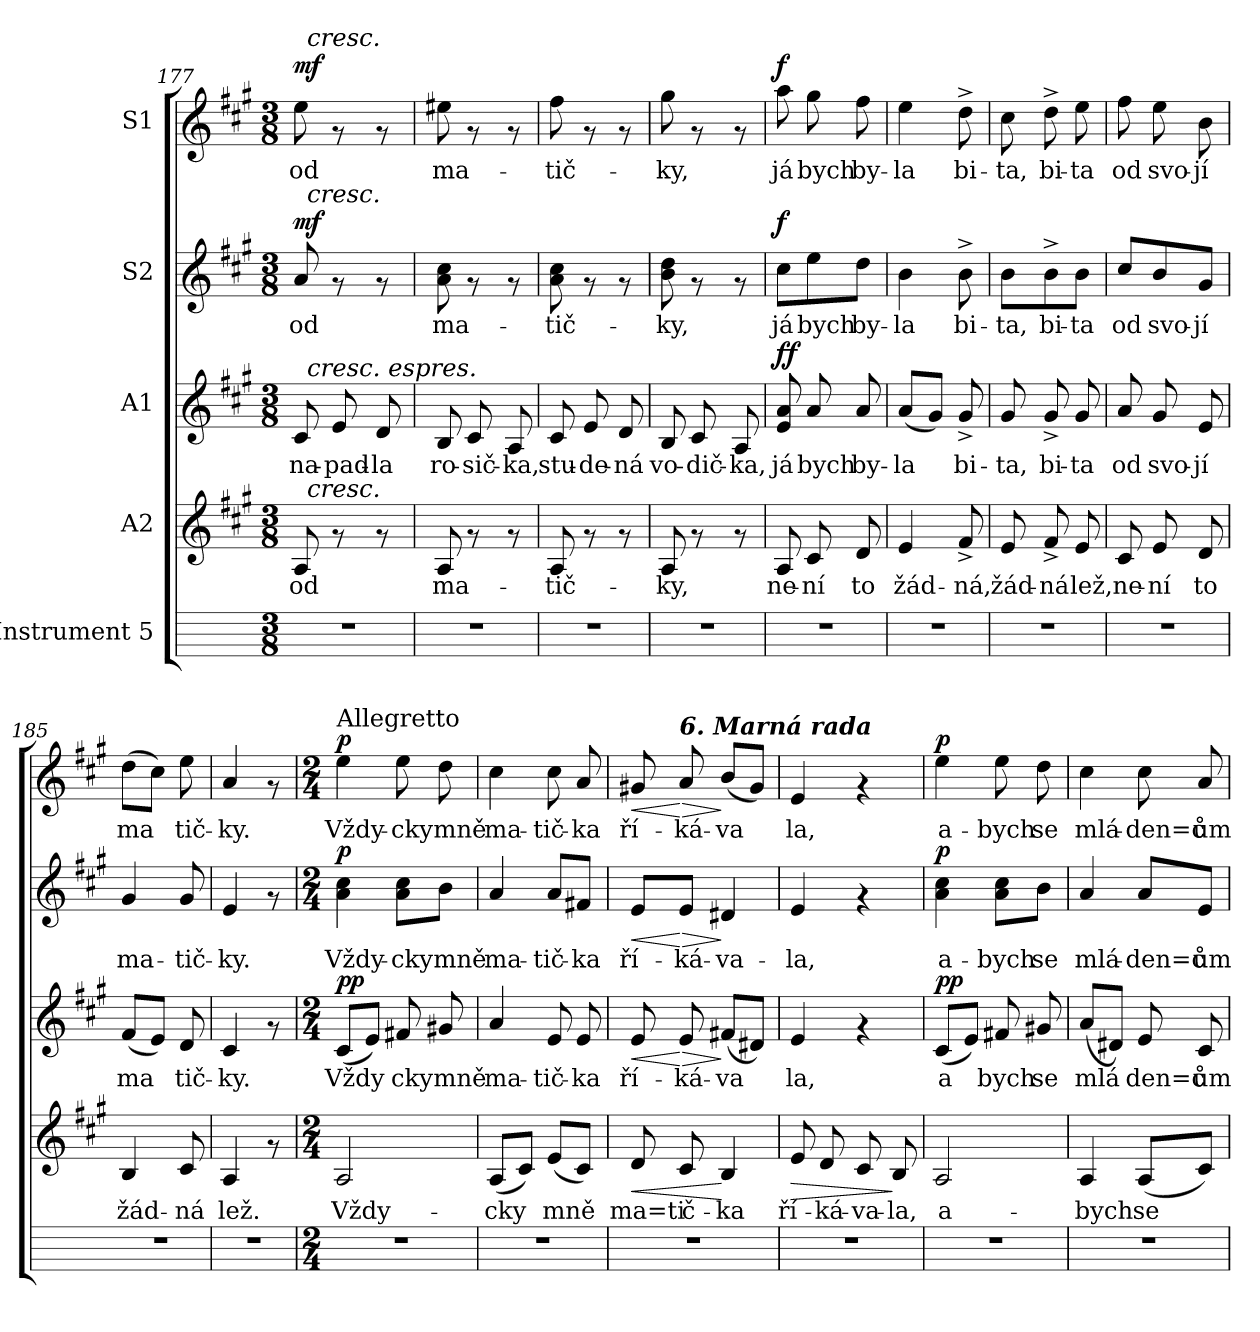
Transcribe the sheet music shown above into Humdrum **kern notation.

**kern	**kern	**text	**dynam	**kern	**text	**dynam	**kern	**text	**dynam	**kern	**text	**dynam
*part5	*part4	*part4	*part4	*part3	*part3	*part3	*part2	*part2	*part2	*part1	*part1	*part1
*staff5	*staff4	*staff4	*staff4	*staff3	*staff3	*staff3	*staff2	*staff2	*staff2	*staff1	*staff1	*staff1
*I"Instrument 5	*I"A2	*	*	*I"A1	*	*	*I"S2	*	*	*I"S1	*	*
*	*clefG2	*	*	*clefG2	*	*	*clefG2	*	*	*clefG2	*	*
*k[]	*k[f#c#g#]	*	*	*k[f#c#g#]	*	*	*k[f#c#g#]	*	*	*k[f#c#g#]	*	*
*C:	*A:	*	*	*A:	*	*	*A:	*	*	*A:	*	*
*M3/8	*M3/8	*	*	*M3/8	*	*	*M3/8	*	*	*M3/8	*	*
=177	=177	=177	=177	=177	=177	=177	=177	=177	=177	=177	=177	=177
!	!	!LO:LY:b:cj	!	!	!LO:LY:b:cj	!LO:DY:a	!	!LO:LY:b:cj	!	!	!LO:LY:b:cj	!
!	!	!	!	!	!	!LO:DY:n=1:b	!	!	!LO:DY:a	!	!	!LO:DY:a
*	*^	*	*	*^	*	*	*^	*	*	*^	*	*
4.r	8A/	32ryy	od	.	8c#/	32ryy	na-	mf mf	8a/	32ryy	od	mf	8ee\	32ryy	od	mf
!	!	!	!	!	!	!	!	!	!	!	!	!	!	!LO:TX:a:i:t=cresc.	!	!
!	!	!	!	!	!	!	!	!	!	!LO:TX:a:i:t=cresc.	!	!	!	!	!	!
!	!	!	!	!	!	!LO:TX:a:i:t=cresc. espres.	!	!	!	!	!	!	!	!	!	!
!	!	!LO:TX:a:i:t=cresc.	!	!	!	!	!	!	!	!	!	!	!	!	!	!
.	.	4ryy	.	.	.	4ryy	.	.	.	4ryy	.	.	.	4ryy	.	.
!	!	!	!	!	!	!	!LO:LY:b:cj	!	!	!	!	!	!	!	!	!
.	8rf	.	.	.	8e/	.	-pad-	.	8rf	.	.	.	8rf	.	.	.
!	!	!	!	!	!	!	!LO:LY:b:cj	!	!	!	!	!	!	!	!	!
.	8rf	.	.	.	8d/	.	-la	.	8rf	.	.	.	8rf	.	.	.
.	.	16.ryy	.	.	.	16.ryy	.	.	.	16.ryy	.	.	.	16.ryy	.	.
=178	=178	=178	=178	=178	=178	=178	=178	=178	=178	=178	=178	=178	=178	=178	=178	=178
!	!	!	!LO:LY:b:cj	!	!	!	!LO:LY:b:cj	!	!	!	!LO:LY:b:cj	!	!	!	!LO:LY:b:cj	!
*	*v	*v	*	*	*	*	*	*	*v	*v	*	*	*v	*v	*	*
*	*	*	*	*v	*v	*	*	*	*	*	*	*	*
4.r	8A/	ma-	.	8B/	ro-	.	8cc#\ 8a\	ma-	.	8ee#X\	ma-	.
!	!	!	!	!	!LO:LY:b:cj	!	!	!	!	!	!	!
.	8rf	.	.	8c#/	-sič-	.	8rf	.	.	8rf	.	.
!	!	!	!	!	!LO:LY:b:cj	!	!	!	!	!	!	!
.	8rf	.	.	8A/	-ka,	.	8rf	.	.	8rf	.	.
=179	=179	=179	=179	=179	=179	=179	=179	=179	=179	=179	=179	=179
!	!	!LO:LY:b:cj	!	!	!LO:LY:b:cj	!	!	!LO:LY:b:cj	!	!	!LO:LY:b:cj	!
4.r	8A/	-tič-	.	8c#/	stu-	.	8cc#\ 8a\	-tič-	.	8ff#\	-tič-	.
!	!	!	!	!	!LO:LY:b:cj	!	!	!	!	!	!	!
.	8rf	.	.	8e/	-de-	.	8rf	.	.	8rf	.	.
!	!	!	!	!	!LO:LY:b:cj	!	!	!	!	!	!	!
.	8rf	.	.	8d/	-ná	.	8rf	.	.	8rf	.	.
=180	=180	=180	=180	=180	=180	=180	=180	=180	=180	=180	=180	=180
!	!	!LO:LY:b:cj	!	!	!LO:LY:b:cj	!	!	!LO:LY:b:cj	!	!	!LO:LY:b:cj	!
4.r	8A/	-ky,	.	8B/	vo-	.	8dd\ 8b\	-ky,	.	8gg#\	-ky,	.
!	!	!	!	!	!LO:LY:b:cj	!	!	!	!	!	!	!
.	8rf	.	.	8c#/	-dič-	.	8rf	.	.	8rf	.	.
!	!	!	!	!	!LO:LY:b:cj	!	!	!	!	!	!	!
.	8rf	.	.	8A/	-ka,	.	8rf	.	.	8rf	.	.
!!LO:PB:g=z
=181	=181	=181	=181	=181	=181	=181	=181	=181	=181	=181	=181	=181
!	!	!LO:LY:b:cj	!	!	!LO:LY:b:cj	!LO:DY:a	!	!LO:LY:b:cj	!	!	!LO:LY:b:cj	!
!	!	!	!	!	!	!LO:DY:n=1:b	!	!	!LO:DY:a	!	!	!LO:DY:a
4.r	8A/	ne-	.	8a/ 8e/	já	f f	8cc#\L	já	f	8aa\	já	f
!	!	!LO:LY:b:cj	!	!	!LO:LY:b:cj	!	!	!LO:LY:b:cj	!	!	!LO:LY:b:cj	!
.	8c#/	-ní	.	8a/	bych	.	8ee\	bych	.	8gg#\	bych	.
!	!	!LO:LY:b:cj	!	!	!LO:LY:b:cj	!	!	!LO:LY:b:cj	!	!	!LO:LY:b:cj	!
.	8d/	to	.	8a/	by-	.	8dd\J	by-	.	8ff#\	by-	.
=182	=182	=182	=182	=182	=182	=182	=182	=182	=182	=182	=182	=182
!	!	!LO:LY:b:cj	!	!	!LO:LY:b:cj	!	!	!LO:LY:b:cj	!	!	!LO:LY:b:cj	!
4.r	4e/	žád-	.	(<8a/L	-la	.	4b\	-la	.	4ee\	-la	.
!	!	!	!	!	!LO:LY:b:cj	!	!	!	!	!	!	!
.	.	.	.	8g#/J)	.	.	.	.	.	.	.	.
!	!	!LO:LY:b:cj	!	!	!LO:LY:b:cj	!	!	!LO:LY:b:cj	!	!	!LO:LY:b:cj	!
.	8f#^>/	-ná,	.	8g#^>/	bi-	.	8b^>\	bi-	.	8dd^>\	bi-	.
=183	=183	=183	=183	=183	=183	=183	=183	=183	=183	=183	=183	=183
!	!	!LO:LY:b:cj	!	!	!LO:LY:b:cj	!	!	!LO:LY:b:cj	!	!	!LO:LY:b:cj	!
4.r	8e/	žád-	.	8g#/	-ta,	.	8b\L	-ta,	.	8cc#\	-ta,	.
!	!	!LO:LY:b:cj	!	!	!LO:LY:b:cj	!	!	!LO:LY:b:cj	!	!	!LO:LY:b:cj	!
.	8f#^>/	-ná	.	8g#^>/	bi-	.	8b^>\	bi-	.	8dd^>\	bi-	.
!	!	!LO:LY:b:cj	!	!	!LO:LY:b:cj	!	!	!LO:LY:b:cj	!	!	!LO:LY:b:cj	!
.	8e/	lež,	.	8g#/	-ta	.	8b\J	-ta	.	8ee\	-ta	.
=184	=184	=184	=184	=184	=184	=184	=184	=184	=184	=184	=184	=184
!	!	!LO:LY:b:cj	!	!	!LO:LY:b:cj	!	!	!LO:LY:b:cj	!	!	!LO:LY:b:cj	!
4.r	8c#/	ne-	.	8a/	od	.	8cc#/L	od	.	8ff#\	od	.
!	!	!LO:LY:b:cj	!	!	!LO:LY:b:cj	!	!	!LO:LY:b:cj	!	!	!LO:LY:b:cj	!
.	8e/	-ní	.	8g#/	svo-	.	8b/	svo-	.	8ee\	svo-	.
!	!	!LO:LY:b:cj	!	!	!LO:LY:b:cj	!	!	!LO:LY:b:cj	!	!	!LO:LY:b:cj	!
.	8d/	to	.	8e/	-jí	.	8g#/J	-jí	.	8b\	-jí	.
=185	=185	=185	=185	=185	=185	=185	=185	=185	=185	=185	=185	=185
!	!	!LO:LY:b:cj	!	!	!LO:LY:b:cj	!	!	!LO:LY:b:cj	!	!	!LO:LY:b:cj	!
4.r	4B/	žád-	.	(<8f#/L	ma-	.	4g#/	ma-	.	(>8dd\L	ma-	.
!	!	!	!	!	!LO:LY:b:cj	!	!	!	!	!	!LO:LY:b:cj	!
.	.	.	.	8e/J)	--	.	.	.	.	8cc#\J)	--	.
!	!	!LO:LY:b:cj	!	!	!LO:LY:b:cj	!	!	!LO:LY:b:cj	!	!	!LO:LY:b:cj	!
.	8c#/	-ná	.	8d/	-tič-	.	8g#/	-tič-	.	8ee\	-tič-	.
=186	=186	=186	=186	=186	=186	=186	=186	=186	=186	=186	=186	=186
!	!	!LO:LY:b:cj	!	!	!LO:LY:b:cj	!	!	!LO:LY:b:cj	!	!	!LO:LY:b:cj	!
4.r	4A/	lež.	.	4c#/	-ky.	.	4e/	-ky.	.	4a/	-ky.	.
.	8rf	.	.	8rf	.	.	8rf	.	.	8rf	.	.
!!LO:LB:g=z
=187!	=187!	=187!	=187!	=187!	=187!	=187!	=187!	=187!	=187!	=187!	=187!	=187!
*	*k[]	*	*	*k[]	*	*	*k[]	*	*	*k[]	*	*
*	*C:	*	*	*C:	*	*	*C:	*	*	*C:	*	*
*M2/4	*M2/4	*	*	*M2/4	*	*	*M2/4	*	*	*M2/4	*	*
!	!	!	!	!	!	!	!	!	!	!LO:TX:a:t=Allegretto	!	!
!	!	!LO:LY:b:cj	!	!	!LO:LY:b:cj	!LO:DY:a	!	!LO:LY:b:cj	!	!	!LO:LY:b:cj	!
!	!	!	!	!	!	!LO:DY:n=1:b	!	!	!LO:DY:a	!	!	!LO:DY:a
2r	2A/	Vždy-	.	(>8c/L	Vždy-	p p	4cc\ 4a\	Vždy-	p	4ee\	Vždy-	p
!	!	!	!	!	!LO:LY:b:cj	!	!	!	!	!	!	!
.	.	.	.	8e/J)	--	.	.	.	.	.	.	.
!	!	!	!	!	!LO:LY:b:cj	!	!	!LO:LY:b:cj	!	!	!LO:LY:b:cj	!
.	.	.	.	8f#X/	-cky	.	8cc\ 8a\L	-cky	.	8ee\	-cky	.
!	!	!	!	!	!LO:LY:b:cj	!	!	!LO:LY:b:cj	!	!	!LO:LY:b:cj	!
.	.	.	.	8g#X/	mně	.	8b\J	mně	.	8dd\	mně	.
=188	=188	=188	=188	=188	=188	=188	=188	=188	=188	=188	=188	=188
!	!	!LO:LY:b:cj	!	!	!LO:LY:b:cj	!	!	!LO:LY:b:cj	!	!	!LO:LY:b:cj	!
2r	(<8A/L	-cky	.	4a/	ma-	.	4a/	ma-	.	4cc\	ma-	.
!	!	!LO:LY:b:cj	!	!	!	!	!	!	!	!	!	!
.	8c/J)	.	.	.	.	.	.	.	.	.	.	.
!	!	!LO:LY:b:cj	!	!	!LO:LY:b:cj	!	!	!LO:LY:b:cj	!	!	!LO:LY:b:cj	!
.	(<8e/L	mně	.	8e/	-tič-	.	8a/L	-tič-	.	8cc\	-tič-	.
!	!	!LO:LY:b:cj	!	!	!LO:LY:b:cj	!	!	!LO:LY:b:cj	!	!	!LO:LY:b:cj	!
.	8c/J)	.	.	8e/	-ka	.	8f#X/J	-ka	.	8a/	-ka	.
=189	=189	=189	=189	=189	=189	=189	=189	=189	=189	=189	=189	=189
!	!	!LO:LY:b:cj	!LO:HP:b	!	!LO:LY:b:cj	!LO:HP:b	!	!LO:LY:b:cj	!LO:HP:b	!	!LO:LY:b:cj	!LO:HP:b
2r	8d/	ma=ti	<	8e/	ří-	<	8e/L	ří-	<	8g#X/	ří-	<
!	!	!	!	!	!	!	!	!	!	!LO:TX:a:Bi:t=6. Marná rada	!	!
!	!	!LO:LY:b:cj	!	!	!LO:LY:b:cj	!LO:HP:n=1:b	!	!LO:LY:b:cj	!LO:HP:n=1:b	!	!LO:LY:b:cj	!LO:HP:n=1:b
.	8c/	č-	.	8e/	-ká-	[ >	8e/J	-ká-	[ >	8a/	-ká-	[ >
!	!	!LO:LY:b:cj	!	!	!LO:LY:b:cj	!	!	!LO:LY:b:cj	!	!	!LO:LY:b:cj	!
.	4B/	-ka	[	(<8f#X/L	-va-	]	4d#X/	-va-	]	(<8b/L	-va-	]
!	!	!	!	!	!LO:LY:b:cj	!	!	!	!	!	!LO:LY:b:cj	!
.	.	.	.	8d#X/J)	--	.	.	.	.	8g#/J)	--	.
=190	=190	=190	=190	=190	=190	=190	=190	=190	=190	=190	=190	=190
!	!	!LO:LY:b:cj	!LO:HP:b	!	!LO:LY:b:cj	!	!	!LO:LY:b:cj	!	!	!LO:LY:b:cj	!
2r	8e/	ří-	>	4e/	-la,	.	4e/	-la,	.	4e/	-la,	.
!	!	!LO:LY:b:cj	!	!	!	!	!	!	!	!	!	!
.	8d/	-ká-	.	.	.	.	.	.	.	.	.	.
!	!	!LO:LY:b:cj	!	!	!	!	!	!	!	!	!	!
.	8c/	-va-	.	4rf	.	.	4rf	.	.	4rf	.	.
!	!	!LO:LY:b:cj	!	!	!	!	!	!	!	!	!	!
.	8B/	-la,	]	.	.	.	.	.	.	.	.	.
=191	=191	=191	=191	=191	=191	=191	=191	=191	=191	=191	=191	=191
!	!	!LO:LY:b:cj	!	!	!LO:LY:b:cj	!LO:DY:a	!	!LO:LY:b:cj	!	!	!LO:LY:b:cj	!
!	!	!	!	!	!	!LO:DY:n=1:b	!	!	!LO:DY:a	!	!	!LO:DY:a
2r	2A/	a-	.	(<8c/L	a-	p p	4cc\ 4a\	a-	p	4ee\	a-	p
!	!	!	!	!	!LO:LY:b:cj	!	!	!	!	!	!	!
.	.	.	.	8e/J)	--	.	.	.	.	.	.	.
!	!	!	!	!	!LO:LY:b:cj	!	!	!LO:LY:b:cj	!	!	!LO:LY:b:cj	!
.	.	.	.	8f#X/	-bych	.	8cc\ 8a\L	-bych	.	8ee\	-bych	.
!	!	!	!	!	!LO:LY:b:cj	!	!	!LO:LY:b:cj	!	!	!LO:LY:b:cj	!
.	.	.	.	8g#X/	se	.	8b\J	se	.	8dd\	se	.
=192	=192	=192	=192	=192	=192	=192	=192	=192	=192	=192	=192	=192
!	!	!LO:LY:b:cj	!	!	!LO:LY:b:cj	!	!	!LO:LY:b:cj	!	!	!LO:LY:b:cj	!
2r	4A/	-bych	.	(<8a/L	mlá-	.	4a/	mlá-	.	4cc\	mlá-	.
!	!	!	!	!	!LO:LY:b:cj	!	!	!	!	!	!	!
.	.	.	.	8d#X/J)	--	.	.	.	.	.	.	.
!	!	!LO:LY:b:cj	!	!	!LO:LY:b:cj	!	!	!LO:LY:b:cj	!	!	!LO:LY:b:cj	!
.	(<8A/L	se	.	8e/	-den=c	.	8a/L	-den=c	.	8cc\	-den=c	.
!	!	!LO:LY:b:cj	!	!	!LO:LY:b:cj	!	!	!LO:LY:b:cj	!	!	!LO:LY:b:cj	!
.	8c/J)	.	.	8c/	ům	.	8e/J	ům	.	8a/	ům	.
=	=	=	=	=	=	=	=	=	=	=	=	=
*-	*-	*-	*-	*-	*-	*-	*-	*-	*-	*-	*-	*-
